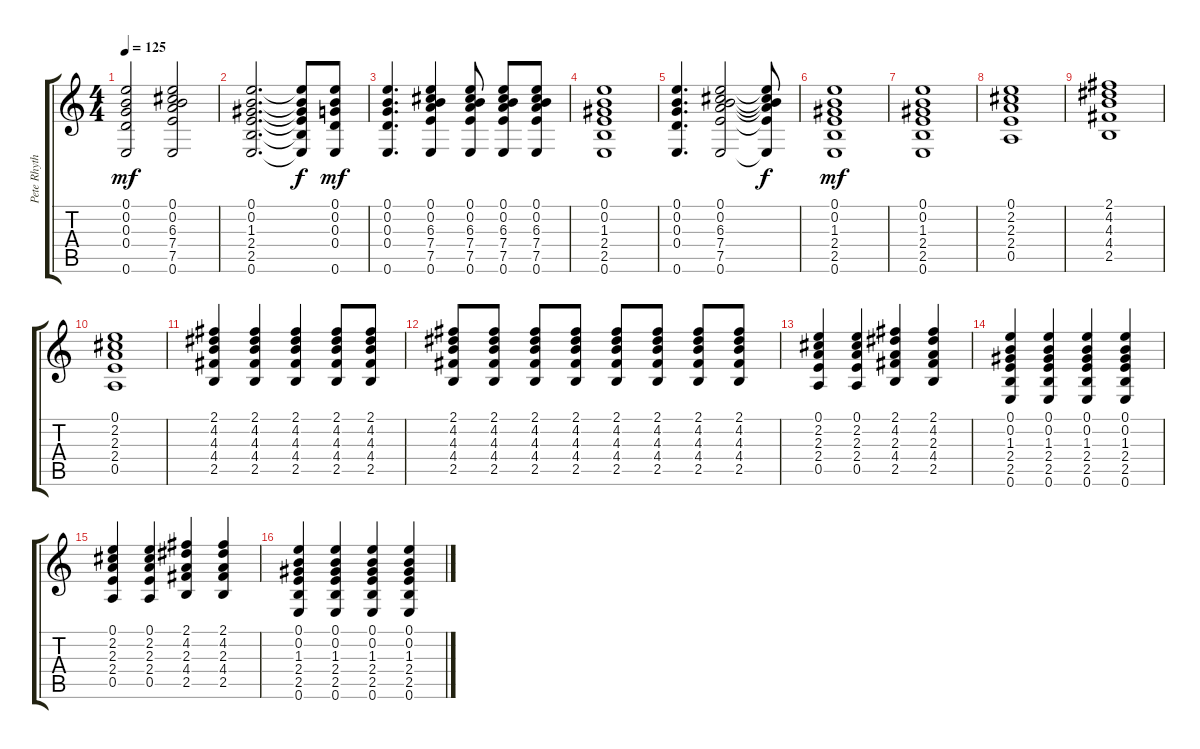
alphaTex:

\track ("Pete Rhythm" "Pete Rhyth") {instrument acousticguitarsteel}
\staff {score tabs}
\tuning (E4 B3 G3 D3 A2 E2) {hide}
\ts (4 4)
\tempo 125
\clef g2
\ks c
(0.1 0.2 0.3 0.4 0.6).2{dy mf} (0.1 0.2 6.3 7.4 7.5 0.6).2 |
(0.1 0.2 1.3 2.4 2.5 0.6).2{d} (0.1{t} 0.2{t} 1.3{t} 2.4{t} 2.5{t} 0.6{t}).8{dy f} (0.1 0.2 0.3 0.4 0.6).8{dy mf} |
(0.1 0.2 0.3 0.4 0.6).4{d} (0.1 0.2 6.3 7.4 7.5 0.6).4 (0.1 0.2 6.3 7.4 7.5 0.6).8 (0.1 0.2 6.3 7.4 7.5 0.6).8 (0.1 0.2 6.3 7.4 7.5 0.6).8 |
(0.1 0.2 1.3 2.4 2.5 0.6).1 |
(0.1 0.2 0.3 0.4 0.6).4{d} (0.1 0.2 6.3 7.4 7.5 0.6).2 (0.1{t} 0.2{t} 6.3{t} 7.4{t} 7.5{t} 0.6{t}).8{dy f} |
(0.1 0.2 1.3 2.4 2.5 0.6).1{dy mf} |
(0.1 0.2 1.3 2.4 2.5 0.6).1 |
(0.1 2.2 2.3 2.4 0.5).1 |
(2.1 4.2 4.3 4.4 2.5).1 |
(0.1 2.2 2.3 2.4 0.5).1 |
(2.1 4.2 4.3 4.4 2.5).4 (2.1 4.2 4.3 4.4 2.5).4 (2.1 4.2 4.3 4.4 2.5).4 (2.1 4.2 4.3 4.4 2.5).8 (2.1 4.2 4.3 4.4 2.5).8 |
(2.1 4.2 4.3 4.4 2.5).8 (2.1 4.2 4.3 4.4 2.5).8 (2.1 4.2 4.3 4.4 2.5).8 (2.1 4.2 4.3 4.4 2.5).8 (2.1 4.2 4.3 4.4 2.5).8 (2.1 4.2 4.3 4.4 2.5).8 (2.1 4.2 4.3 4.4 2.5).8 (2.1 4.2 4.3 4.4 2.5).8 |
(0.1 2.2 2.3 2.4 0.5).4 (0.1 2.2 2.3 2.4 0.5).4 (2.1 4.2 2.3 4.4 2.5).4 (2.1 4.2 2.3 4.4 2.5).4 |
(0.1 0.2 1.3 2.4 2.5 0.6).4 (0.1 0.2 1.3 2.4 2.5 0.6).4 (0.1 0.2 1.3 2.4 2.5 0.6).4 (0.1 0.2 1.3 2.4 2.5 0.6).4 |
(0.1 2.2 2.3 2.4 0.5).4 (0.1 2.2 2.3 2.4 0.5).4 (2.1 4.2 2.3 4.4 2.5).4 (2.1 4.2 2.3 4.4 2.5).4 |
(0.1 0.2 1.3 2.4 2.5 0.6).4 (0.1 0.2 1.3 2.4 2.5 0.6).4 (0.1 0.2 1.3 2.4 2.5 0.6).4 (0.1 0.2 1.3 2.4 2.5 0.6).4
